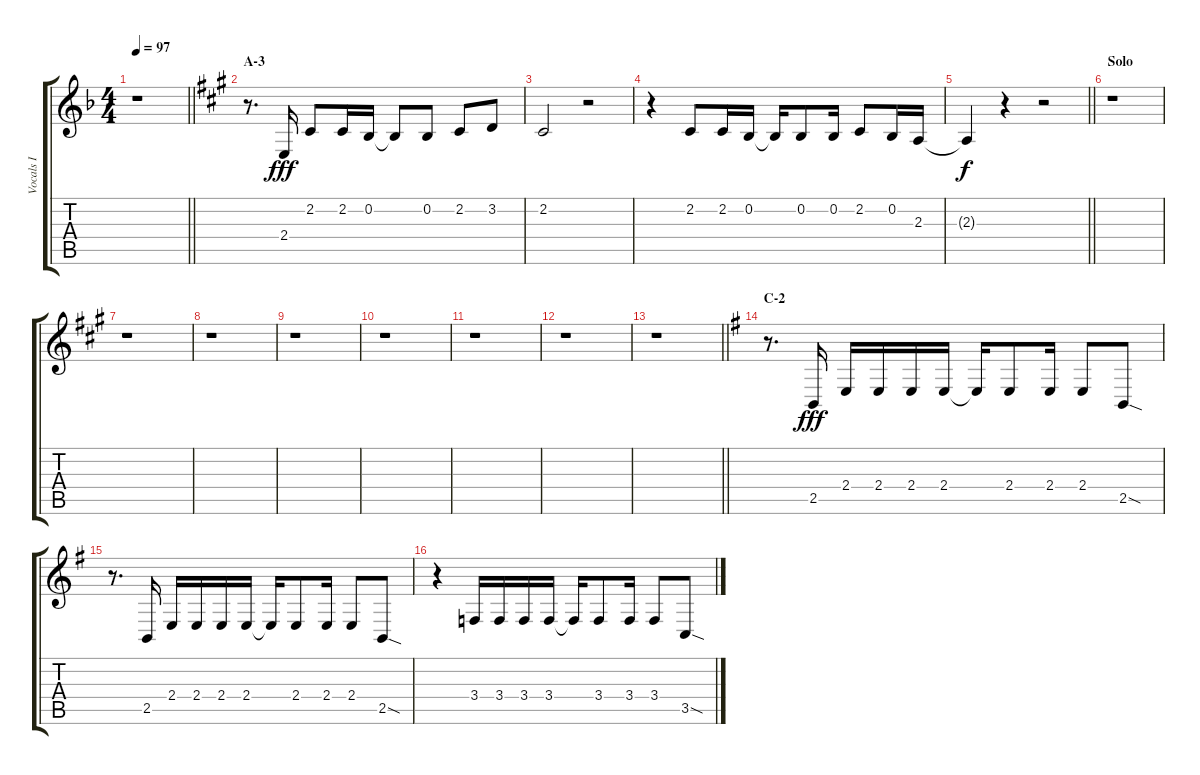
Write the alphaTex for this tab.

\track ("Vocals I" "Vocals I") {instrument voiceoohs}
\staff {score tabs}
\tuning (E4 B3 G3 D3 A2 E2) {hide}
\ts (4 4)
\tempo 97
\clef g2
\barLineRight lightlight
\ks f
r.1{dy fff} |
\section ("" "A-3")
\ks a
r.8{d} 2.4.16 2.2.8 2.2.16 0.2.16 0.2{t}.8 0.2.8 2.2.8 3.2.8 |
2.2.2 r.2 |
r.4 2.2.8 2.2.16 0.2.16 0.2{t}.16 0.2.8 0.2.16 2.2.8 0.2.16 2.3.16 |
\barLineRight lightlight
2.3{t}.4{dy f} r.4 r.2 |
\section ("" "Solo")
r.1 |
r.1 |
r.1 |
r.1 |
r.1 |
r.1 |
r.1 |
\barLineRight lightlight
r.1 |
\section ("" "C-2")
\ks eminor
r.8{d} 2.5.16{dy fff} 2.4.16 2.4.16 2.4.16 2.4.16 2.4{t}.16 2.4.8 2.4.16 2.4.8 2.5{sod}.8 |
r.8{d} 2.5.16 2.4.16 2.4.16 2.4.16 2.4.16 2.4{t}.16 2.4.8 2.4.16 2.4.8 2.5{sod}.8 |
r.4 3.4.16 3.4.16 3.4.16 3.4.16 3.4{t}.16 3.4.8 3.4.16 3.4.8 3.5{sod}.8
